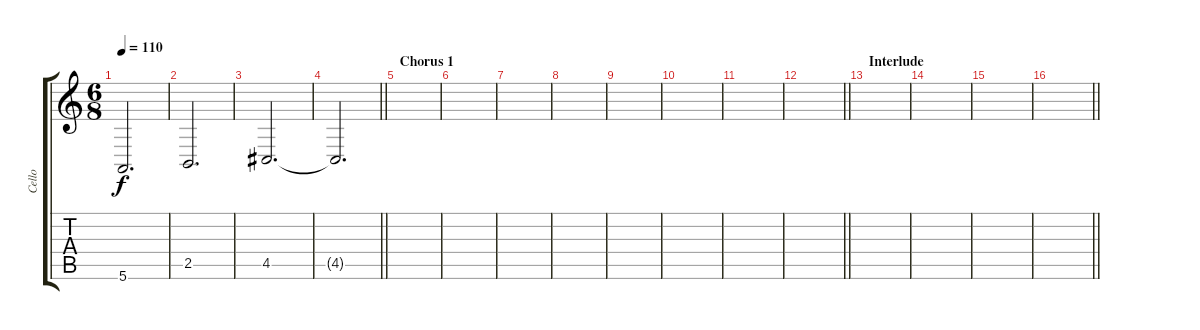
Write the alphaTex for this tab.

\track ("Cello" "Cello") {instrument cello}
\staff {score tabs}
\tuning (E4 B3 G3 D3 A2 E2) {hide}
\ts (6 8)
\tempo 110
\clef g2
\ks c
5.6.2{d dy f} |
2.5.2{d} |
4.5.2{d} |
\barLineRight lightlight
4.5{t}.2{d} |
\section ("" "Chorus 1")
|
|
|
|
|
|
|
\barLineRight lightlight
|
\section ("" "Interlude")
|
|
|
\barLineRight lightlight
